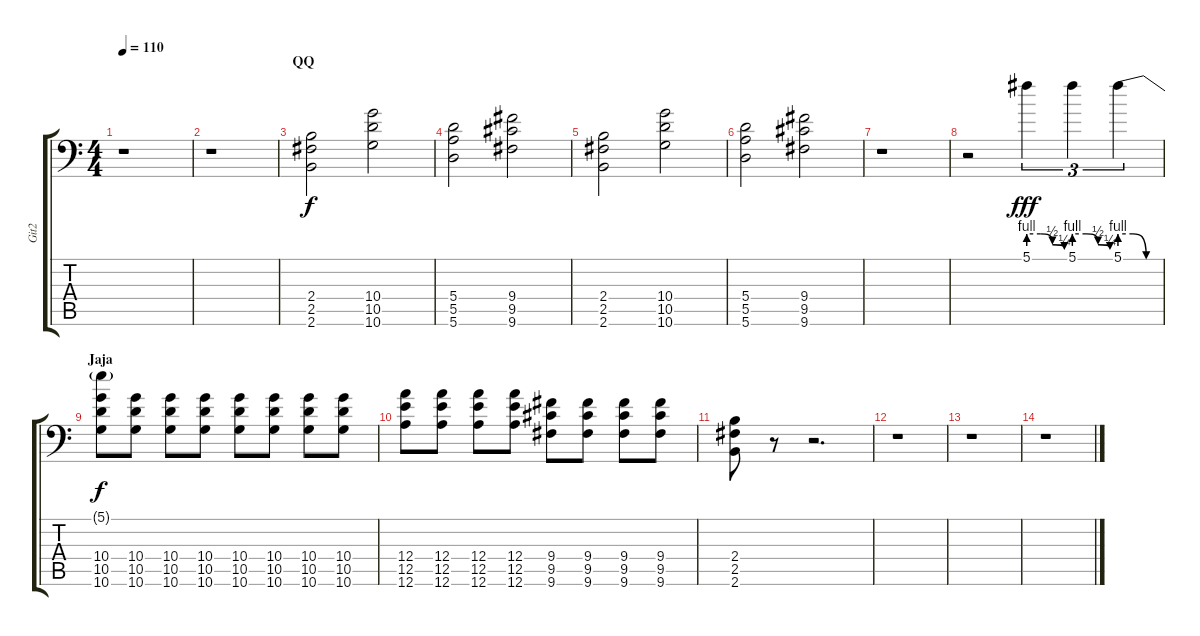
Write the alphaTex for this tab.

\track ("Git2" "Git2") {instrument overdrivenguitar}
\staff {score tabs}
\tuning (B3 Gb3 D3 A2 E2 A1) {hide}
\ts (4 4)
\tempo 110
\clef f4
\ks c
r.1{dy f} |
r.1 |
\section ("" "QQ")
(2.4 2.5 2.6).2 (10.4 10.5 10.6).2 |
(5.4 5.5 5.6).2 (9.4 9.5 9.6).2 |
(2.4 2.5 2.6).2 (10.4 10.5 10.6).2 |
(5.4 5.5 5.6).2 (9.4 9.5 9.6).2 |
r.1 |
r.2 5.1{be (custom 0 4 20 4 40 2 60 1)}.4{tu (3 2) dy fff} 5.1{be (custom 0 4 20 4 40 2 60 1)}.4{tu (3 2)} 5.1{be (custom 0 4 20 4 40 0 60 0)}.4{tu (3 2)} |
\section ("" "Jaja")
(5.1{t} 10.4 10.5 10.6).8{dy f} (10.4 10.5 10.6).8 (10.4 10.5 10.6).8 (10.4 10.5 10.6).8 (10.4 10.5 10.6).8 (10.4 10.5 10.6).8 (10.4 10.5 10.6).8 (10.4 10.5 10.6).8 |
(12.4 12.5 12.6).8 (12.4 12.5 12.6).8 (12.4 12.5 12.6).8 (12.4 12.5 12.6).8 (9.4 9.5 9.6).8 (9.4 9.5 9.6).8 (9.4 9.5 9.6).8 (9.4 9.5 9.6).8 |
(2.4 2.5 2.6).8 r.8 r.2{d} |
r.1 |
r.1 |
r.1
